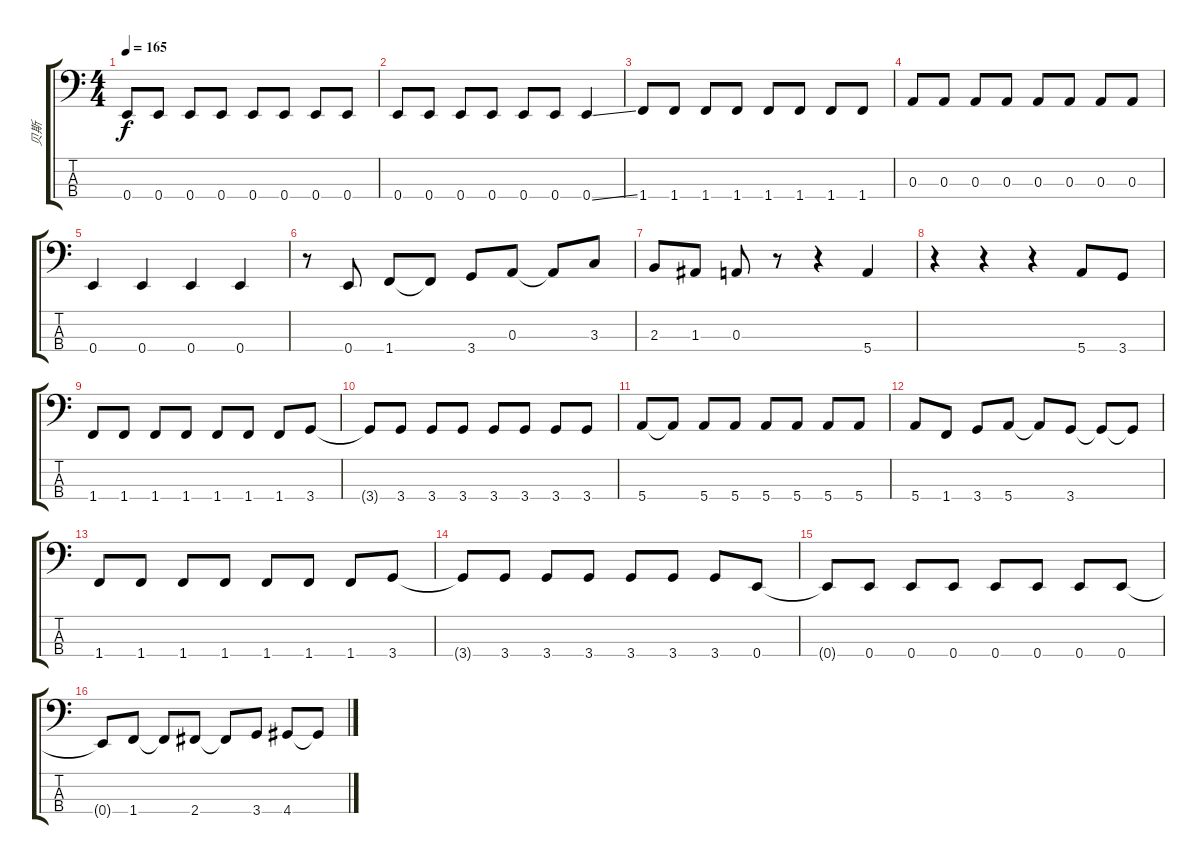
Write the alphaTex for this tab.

\track ("贝斯" "贝斯") {instrument electricbassfinger}
\staff {score tabs}
\tuning (G2 D2 A1 E1) {hide}
\ts (4 4)
\tempo 165
\clef f4
\ks c
0.4.8{dy f} 0.4.8 0.4.8 0.4.8 0.4.8 0.4.8 0.4.8 0.4.8 |
0.4.8 0.4.8 0.4.8 0.4.8 0.4.8 0.4.8 0.4{ss}.4 |
1.4.8 1.4.8 1.4.8 1.4.8 1.4.8 1.4.8 1.4.8 1.4.8 |
0.3.8 0.3.8 0.3.8 0.3.8 0.3.8 0.3.8 0.3.8 0.3.8 |
0.4.4 0.4.4 0.4.4 0.4.4 |
r.8 0.4.8 1.4.8 1.4{t}.8 3.4.8 0.3.8 0.3{t}.8 3.3.8 |
2.3.8 1.3.8 0.3.8 r.8 r.4 5.4.4 |
r.4 r.4 r.4 5.4.8 3.4.8 |
1.4.8 1.4.8 1.4.8 1.4.8 1.4.8 1.4.8 1.4.8 3.4.8 |
3.4{t}.8 3.4.8 3.4.8 3.4.8 3.4.8 3.4.8 3.4.8 3.4.8 |
5.4.8 5.4{t}.8 5.4.8 5.4.8 5.4.8 5.4.8 5.4.8 5.4.8 |
5.4.8 1.4.8 3.4.8 5.4.8 5.4{t}.8 3.4.8 3.4{t}.8 3.4{t}.8 |
1.4.8 1.4.8 1.4.8 1.4.8 1.4.8 1.4.8 1.4.8 3.4.8 |
3.4{t}.8 3.4.8 3.4.8 3.4.8 3.4.8 3.4.8 3.4.8 0.4.8 |
0.4{t}.8 0.4.8 0.4.8 0.4.8 0.4.8 0.4.8 0.4.8 0.4.8 |
0.4{t}.8 1.4.8 1.4{t}.8 2.4.8 2.4{t}.8 3.4.8 4.4.8 4.4{t}.8
